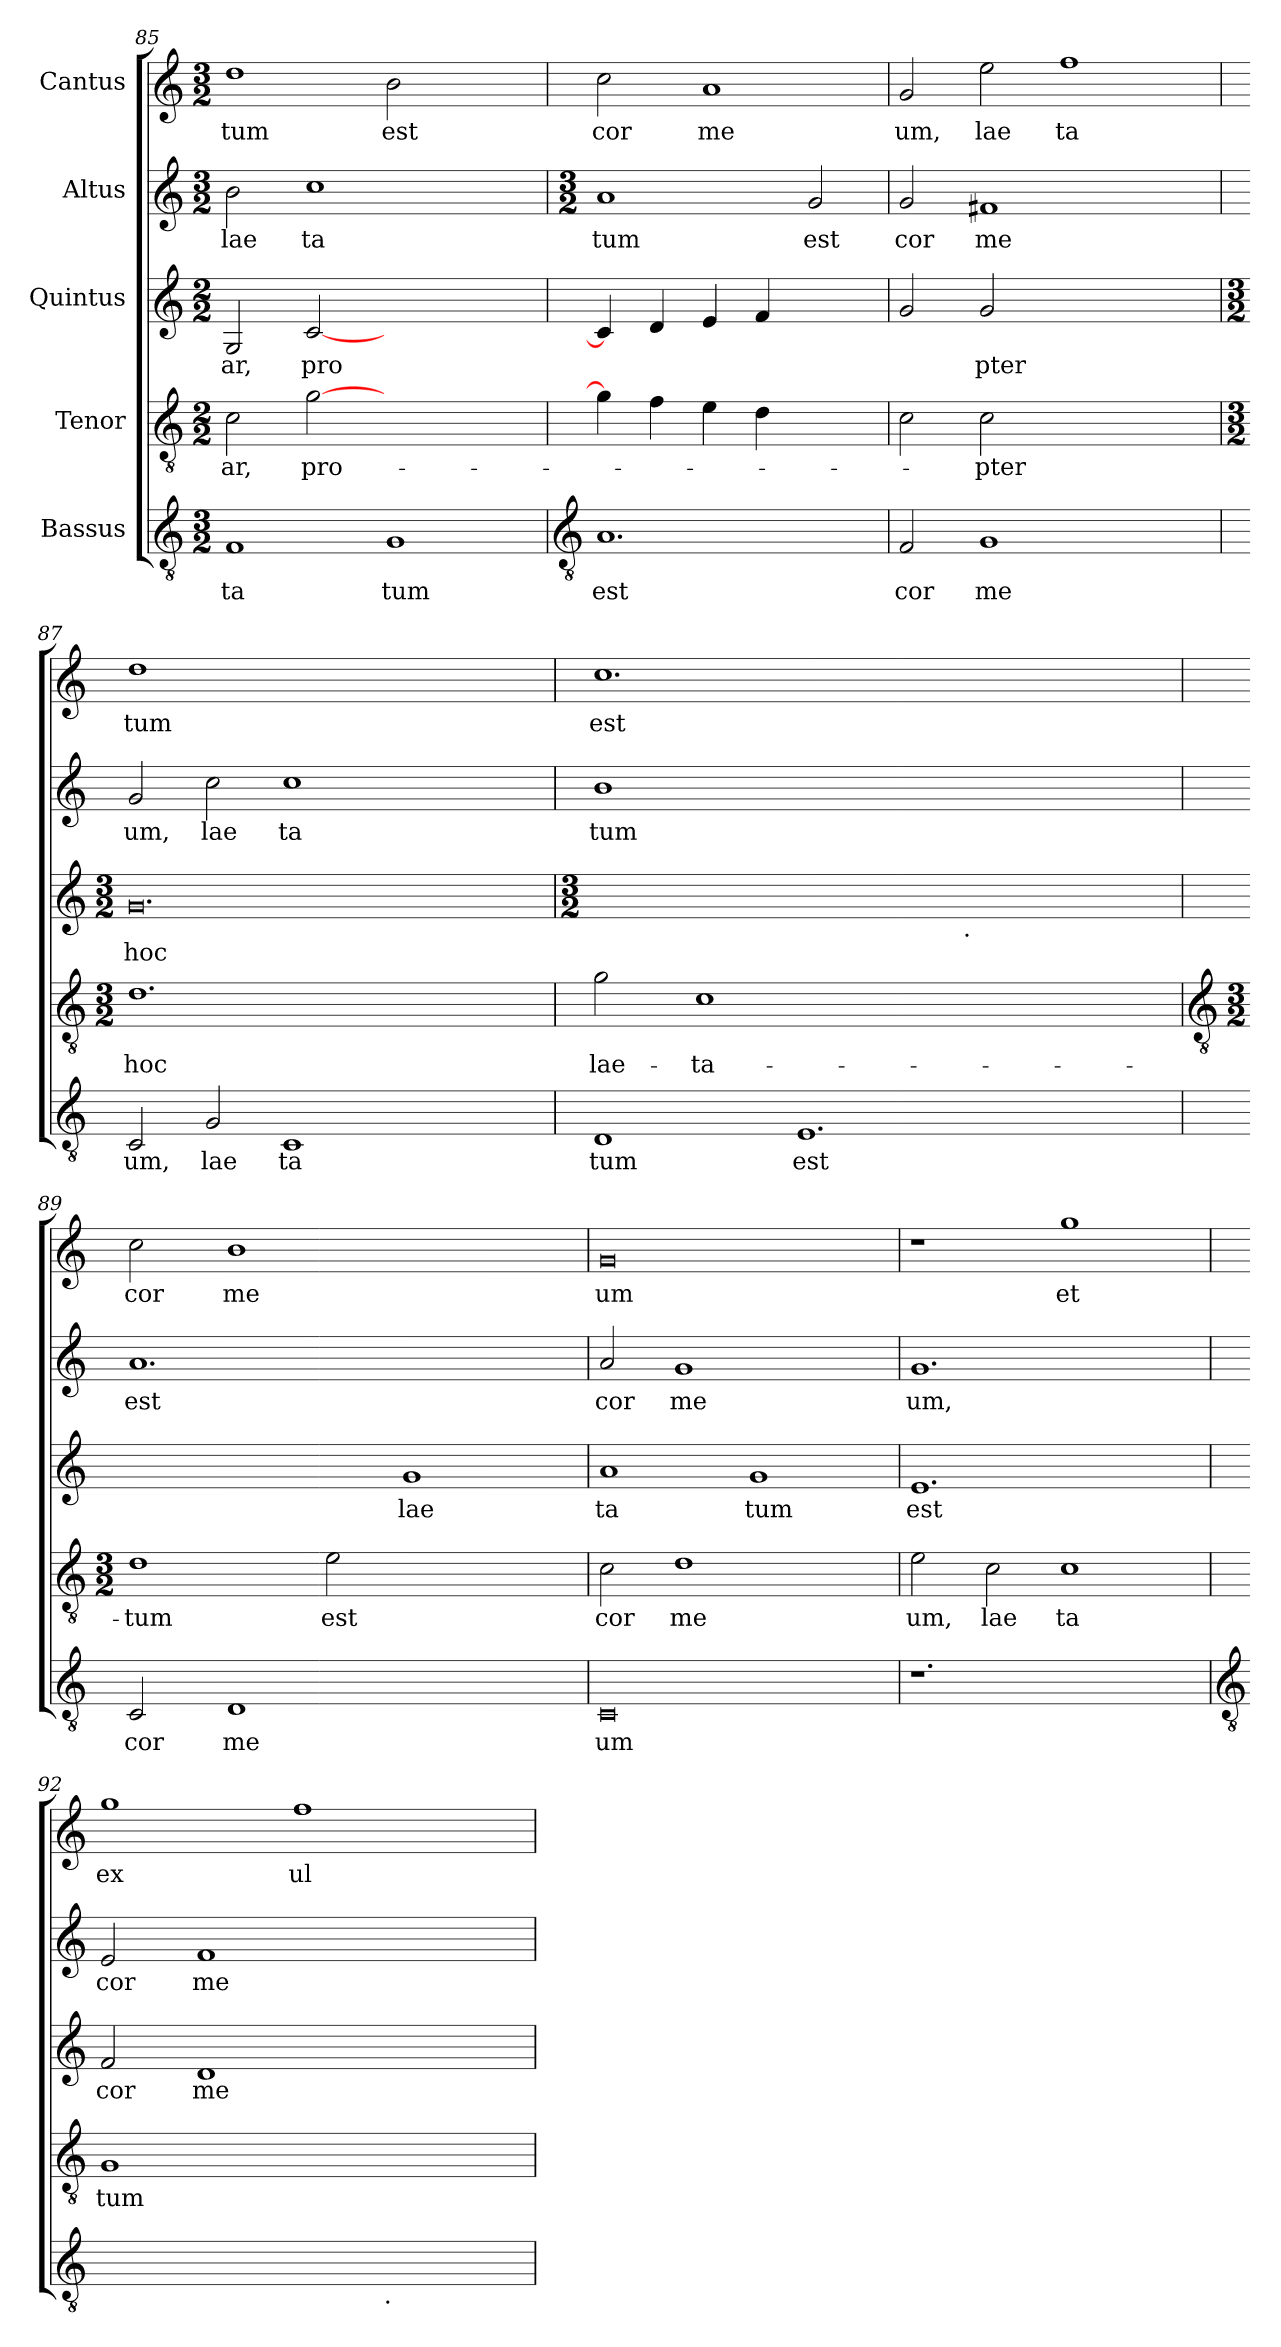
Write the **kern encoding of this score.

**kern	**text	**kern	**text	**kern	**text	**kern	**text	**kern	**text
*part5	*part5	*part4	*part4	*part3	*part3	*part2	*part2	*part1	*part1
*staff5	*staff5	*staff4	*staff4	*staff3	*staff3	*staff2	*staff2	*staff1	*staff1
*I"Bassus	*	*I"Tenor	*	*I"Quintus	*	*I"Altus	*	*I"Cantus	*
!!LO:LB:g=z
*clefGv2	*	*clefGv2	*	*clefG2	*	*clefG2	*	*clefG2	*
*k[]	*	*k[]	*	*k[]	*	*k[]	*	*k[]	*
*C:	*	*C:	*	*C:	*	*C:	*	*C:	*
*M3/2	*	*M2/2	*	*M2/2	*	*M3/2	*	*M3/2	*
=85	=85	=85	=85	=85	=85	=85	=85	=85	=85
!	!LO:LY:b	!	!LO:LY:b	!	!LO:LY:b	!	!LO:LY:b	!	!LO:LY:b
1F	ta	2c\	-ar,	2G/	ar,	2b\	lae	1dd	tum
!	!	!	!LO:LY:b	!	!LO:LY:b	!	!LO:LY:b	!	!
.	.	[2g\	pro-	[2c/	pro	1cc	ta	.	.
!	!LO:LY:b	!	!	!	!	!	!	!	!LO:LY:b
1G	tum	1ryy	.	1ryy	.	.	.	2b\	est
.	.	.	.	.	.	2ryy	.	2ryy	.
!!LO:LB:g=z
=85A	=85A	=85A	=85A	=85A	=85A	=85A	=85A	=85A	=85A
*clefGv2	*	*	*	*	*	*	*	*	*
*	*	*	*	*	*	*M3/2	*	*	*
!	!LO:LY:b	!	!	!	!	!	!LO:LY:b	!	!LO:LY:b
1.A	est	4g\]	.	4c/]	.	1a	tum	2cc\	cor
.	.	4f\	.	4d/	.	.	.	.	.
!	!	!	!	!	!	!	!	!	!LO:LY:b
.	.	4e\	.	4e/	.	.	.	1a	me
.	.	4d\	.	4f/	.	.	.	.	.
!	!	!	!	!	!	!	!LO:LY:b	!	!
.	.	2ryy	.	2ryy	.	2g/	est	.	.
=86A	=86A	=86A	=86A	=86A	=86A	=86A	=86A	=86A	=86A
!	!LO:LY:b	!	!	!	!	!	!LO:LY:b	!	!LO:LY:b
2F/	cor	2c\	.	2g/	.	2g/	cor	2g/	um,
!	!LO:LY:b	!	!LO:LY:b	!	!LO:LY:b	!	!LO:LY:b	!	!LO:LY:b
1G	me	2c\	-pter	2g/	pter	1f#X	me	2ee\	lae
!	!	!	!	!	!	!	!	!	!LO:LY:b
.	.	1ryy	.	1ryy	.	.	.	1ff	ta
2ryy	.	.	.	.	.	2ryy	.	.	.
=87A	=87A	=87A	=87A	=87A	=87A	=87A	=87A	=87A	=87A
*	*	*M3/2	*	*M3/2	*	*	*	*	*
!	!LO:LY:b	!	!LO:LY:b	!	!LO:LY:b	!	!LO:LY:b	!	!LO:LY:b
2C/	um,	1.d	hoc	0.g	hoc	2g/	um,	1dd	tum
!	!LO:LY:b	!	!	!	!	!	!LO:LY:b	!	!
2G/	lae	.	.	.	.	2cc\	lae	.	.
!	!LO:LY:b	!	!	!	!	!	!LO:LY:b	!	!
1C	ta	.	.	.	.	1cc	ta	0ryy	.
.	.	1.ryy	.	.	.	.	.	.	.
1ryy	.	.	.	.	.	1ryy	.	.	.
!!LO:LB:g=z
=88	=88	=88	=88	=88	=88	=88	=88	=88	=88
*	*	*	*	*M3/2	*	*	*	*	*
!	!LO:LY:b	!	!LO:LY:b	!	!	!	!LO:LY:b	!	!LO:LY:b
1D	tum	2g\	lae-	4ryy	.	1b	tum	1.cc	est
.	.	.	.	4ryy	.	.	.	.	.
!	!	!	!LO:LY:b	!	!	!	!	!	!
.	.	1c	-ta-	4ryy	.	.	.	.	.
.	.	.	.	4ryy	.	.	.	.	.
!	!LO:LY:b	!	!	!	!	!	!	!	!
1.E	est	.	.	4ryy	.	1.ryy	.	.	.
.	.	.	.	64ryy	.	.	.	.	.
.	.	.	.	64ryy	.	.	.	.	.
.	.	.	.	64ryy	.	.	.	.	.
.	.	.	.	64ryy	.	.	.	.	.
.	.	.	.	64ryy	.	.	.	.	.
.	.	.	.	64ryy	.	.	.	.	.
.	.	.	.	64ryy	.	.	.	.	.
.	.	.	.	64ryy	.	.	.	.	.
.	.	.	.	64ryy	.	.	.	.	.
.	.	.	.	64ryy	.	.	.	.	.
.	.	.	.	64ryy	.	.	.	.	.
.	.	.	.	64ryy	.	.	.	.	.
!	!	!	!	!LO:TX:b:t=.	!	!	!	!	!
.	.	.	.	64ryy	.	.	.	.	.
.	.	.	.	4ryy	.	.	.	.	.
.	.	1ryy	.	.	.	.	.	1ryy	.
.	.	.	.	2ryy	.	.	.	.	.
.	.	.	.	4ryy	.	.	.	.	.
.	.	.	.	32.ryy	.	.	.	.	.
!!LO:LB:g=z
=89	=89	=89	=89	=89	=89	=89	=89	=89	=89
*	*	*clefGv2	*	*	*	*	*	*	*
*	*	*M3/2	*	*	*	*	*	*	*
!	!LO:LY:b	!	!LO:LY:b	!	!	!	!LO:LY:b	!	!LO:LY:b
2C/	cor	1d	-tum	4ryy	.	1.a	est	2cc\	cor
.	.	.	.	4ryy	.	.	.	.	.
!	!LO:LY:b	!	!	!	!	!	!	!	!LO:LY:b
1D	me	.	.	4ryy	.	.	.	1b	me
.	.	.	.	4ryy	.	.	.	.	.
!	!	!	!LO:LY:b	!	!	!	!	!	!
.	.	2e\	est	4ryy	.	.	.	.	.
.	.	.	.	64ryy	.	.	.	.	.
.	.	.	.	64ryy	.	.	.	.	.
.	.	.	.	64ryy	.	.	.	.	.
!	!	!	!	!	!LO:LY:b	!	!	!	!
.	.	.	.	1g	lae	.	.	.	.
2ryy	.	2ryy	.	.	.	2ryy	.	2ryy	.
4ryy	.	4ryy	.	.	.	4ryy	.	4ryy	.
32.ryy	.	32.ryy	.	.	.	32.ryy	.	32.ryy	.
=90	=90	=90	=90	=90	=90	=90	=90	=90	=90
!	!LO:LY:b	!	!LO:LY:b	!	!LO:LY:b	!	!LO:LY:b	!	!LO:LY:b
0C	um	2c\	cor	1a	ta	2a/	cor	0g	um
!	!	!	!LO:LY:b	!	!	!	!LO:LY:b	!	!
.	.	1d	me	.	.	1g	me	.	.
!	!	!	!	!	!LO:LY:b	!	!	!	!
.	.	.	.	1g	tum	.	.	.	.
.	.	2ryy	.	.	.	2ryy	.	.	.
!!LO:LB:g=z
=91	=91	=91	=91	=91	=91	=91	=91	=91	=91
!	!	!	!LO:LY:b	!	!LO:LY:b	!	!LO:LY:b	!	!
1.r	.	2e\	um,	1.e	est	1.g	um,	1r	.
!	!	!	!LO:LY:b	!	!	!	!	!	!
.	.	2c\	lae	.	.	.	.	.	.
!	!	!	!LO:LY:b	!	!	!	!	!	!LO:LY:b
.	.	1c	ta	.	.	.	.	1gg	et
2ryy	.	.	.	2ryy	.	2ryy	.	.	.
!!LO:LB:g=z
=92	=92	=92	=92	=92	=92	=92	=92	=92	=92
*clefGv2	*	*	*	*	*	*	*	*	*
!	!	!	!LO:LY:b	!	!LO:LY:b	!	!LO:LY:b	!	!LO:LY:b
4ryy	.	1G	tum	2f/	cor	2e/	cor	1gg	ex
4ryy	.	.	.	.	.	.	.	.	.
!	!	!	!	!	!LO:LY:b	!	!LO:LY:b	!	!
4ryy	.	.	.	1d	me	1f	me	.	.
4ryy	.	.	.	.	.	.	.	.	.
!	!	!	!	!	!	!	!	!	!LO:LY:b
4ryy	.	1ryy	.	.	.	.	.	1ff	ul
16ryy	.	.	.	.	.	.	.	.	.
16ryy	.	.	.	.	.	.	.	.	.
!LO:TX:b:t=.	!	!	!	!	!	!	!	!	!
16ryy	.	.	.	.	.	.	.	.	.
4ryy	.	.	.	.	.	.	.	.	.
.	.	.	.	2ryy	.	2ryy	.	.	.
4ryy	.	.	.	.	.	.	.	.	.
16ryy	.	.	.	.	.	.	.	.	.
=	=	=	=	=	=	=	=	=	=
*-	*-	*-	*-	*-	*-	*-	*-	*-	*-
